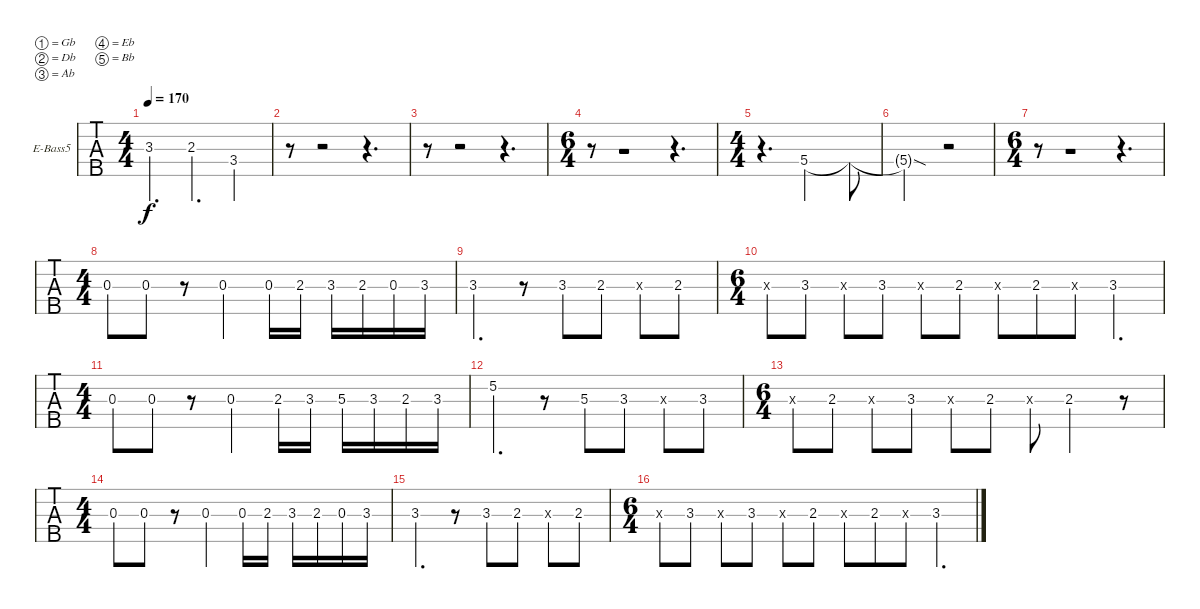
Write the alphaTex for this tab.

\bracketExtendMode groupsimilarinstruments
\firstSystemTrackNameOrientation horizontal
\otherSystemsTrackNameOrientation horizontal
\track ("Иван Изотов" "E-Bass5") {instrument electricbasspick}
\staff {tabs}
\tuning (Gb2 Db2 Ab1 Eb1 Bb0)
\ts (4 4)
\tempo 170
\clef f4
\ks c
3.3.4{d dy f} 2.3.4{d} 3.4.4 |
r.8 r.2 r.4{d} |
r.8 r.2 r.4{d} |
\ts (6 4)
\beaming (8 6 6)
r.8 r.1 r.4{d} |
\ts (4 4)
\beaming (8 6 6)
r.4{d} 5.4.2 5.4{t}.8 |
5.4{sod t}.2 r.2 |
\ts (6 4)
\beaming (8 6 6)
r.8 r.1 r.4{d} |
\ts (4 4)
\beaming (8 2 2 2 2)
0.3.8 0.3.8 r.8 0.3.4 0.3.16 2.3.16 3.3.16 2.3.16 0.3.16 3.3.16 |
3.3.4{d} r.8 3.3.8 2.3.8 2.3{x}.8 2.3.8 |
\ts (6 4)
\beaming (8 2 2 2 6)
2.3{x}.8 3.3.8 3.3{x}.8 3.3.8 3.3{x}.8 2.3.8 2.3{x}.8 2.3.8 2.3{x}.8 3.3.4{d} |
\ts (4 4)
\beaming (8 2 2 2 2)
0.3.8 0.3.8 r.8 0.3.4 2.3.16 3.3.16 5.3.16 3.3.16 2.3.16 3.3.16 |
5.2.4{d} r.8 5.3.8 3.3.8 3.3{x}.8 3.3.8 |
\ts (6 4)
\beaming (8 2 2 2 6)
2.3{x}.8 2.3.8 3.3{x}.8 3.3.8 3.3{x}.8 2.3.8 2.3{x}.8 2.3.2 r.8 |
\ts (4 4)
\beaming (8 2 2 2 2)
0.3.8 0.3.8 r.8 0.3.4 0.3.16 2.3.16 3.3.16 2.3.16 0.3.16 3.3.16 |
3.3.4{d} r.8 3.3.8 2.3.8 2.3{x}.8 2.3.8 |
\ts (6 4)
\beaming (8 2 2 2 6)
2.3{x}.8 3.3.8 3.3{x}.8 3.3.8 3.3{x}.8 2.3.8 2.3{x}.8 2.3.8 2.3{x}.8 3.3.4{d}
